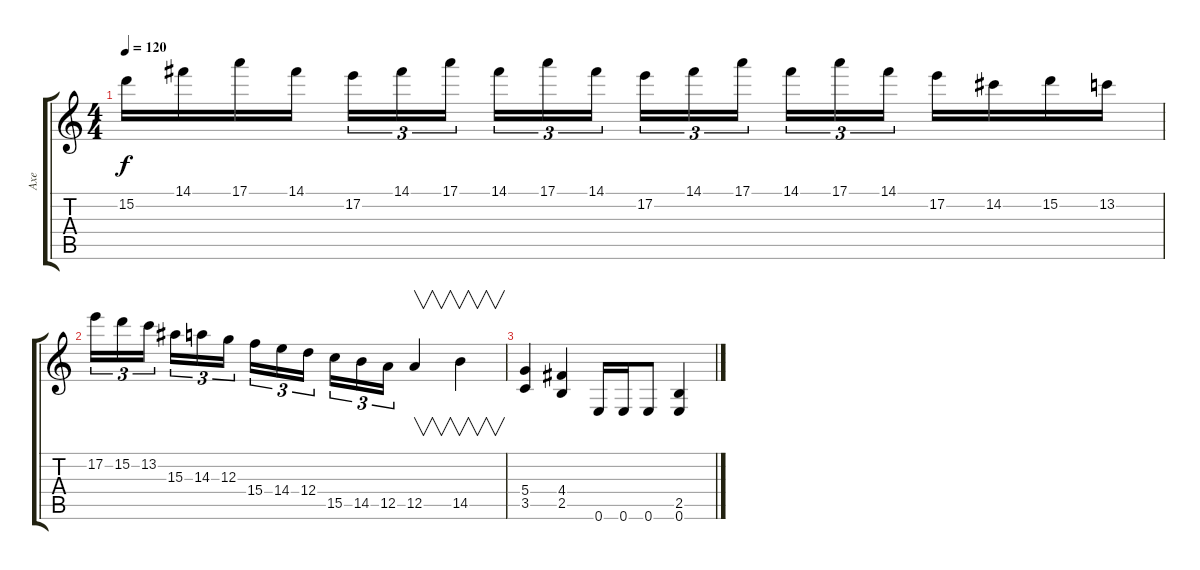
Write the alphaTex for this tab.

\track ("Axe" "Axe") {instrument distortionguitar}
\staff {score tabs}
\tuning (E4 B3 G3 D3 A2 E2) {hide}
\ts (4 4)
\tempo 120
\clef g2
\ks c
15.2.16{dy f} 14.1.16 17.1.16 14.1.16 17.2.16{tu (3 2)} 14.1.16{tu (3 2)} 17.1.16{tu (3 2)} 14.1.16{tu (3 2)} 17.1.16{tu (3 2)} 14.1.16{tu (3 2)} 17.2.16{tu (3 2)} 14.1.16{tu (3 2)} 17.1.16{tu (3 2)} 14.1.16{tu (3 2)} 17.1.16{tu (3 2)} 14.1.16{tu (3 2)} 17.2.16 14.2.16 15.2.16 13.2.16 |
17.2.16{tu (3 2)} 15.2.16{tu (3 2)} 13.2.16{tu (3 2)} 15.3.16{tu (3 2)} 14.3.16{tu (3 2)} 12.3.16{tu (3 2)} 15.4.16{tu (3 2)} 14.4.16{tu (3 2)} 12.4.16{tu (3 2)} 15.5.16{tu (3 2)} 14.5.16{tu (3 2)} 12.5.16{tu (3 2)} 12.5.4{v} 14.5.4{v} |
(5.4 3.5).4 (4.4 2.5).4 0.6.16 0.6.16 0.6.8 (2.5 0.6).4
